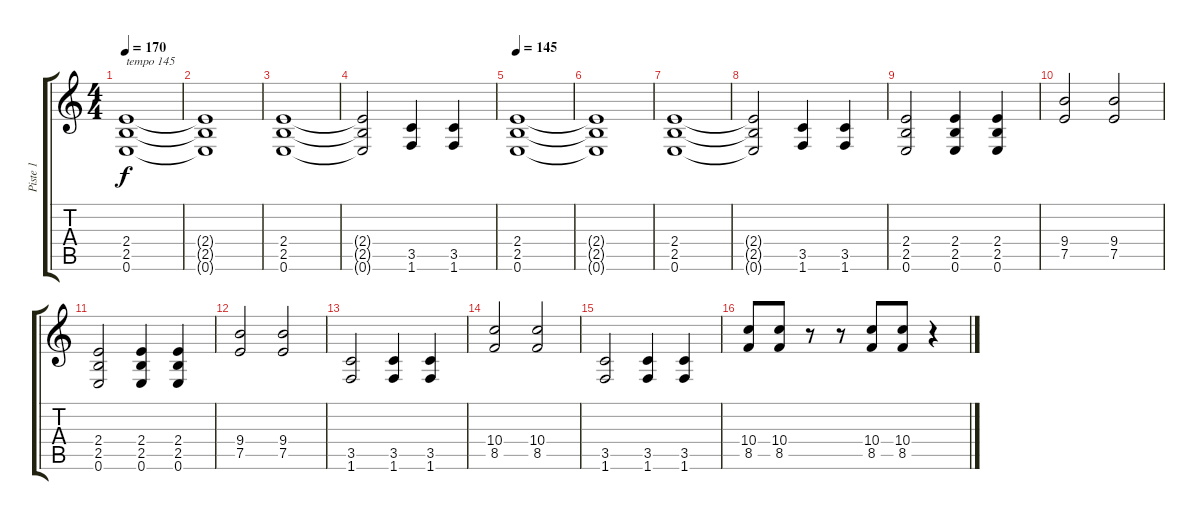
\track ("Piste 1" "Piste 1") {instrument distortionguitar}
\staff {score tabs}
\tuning (E4 B3 G3 D3 A2 E2) {hide}
\ts (4 4)
\tempo 170
\tempo 145
\tempo 170
\clef g2
\ks c
(2.4 2.5 0.6).1{txt "tempo 145" dy f instrument distortionguitar} |
(2.4{t} 2.5{t} 0.6{t}).1 |
(2.4 2.5 0.6).1 |
(2.4{t} 2.5{t} 0.6{t}).2 (3.5 1.6).4 (3.5 1.6).4 |
\tempo 145
(2.4 2.5 0.6).1 |
(2.4{t} 2.5{t} 0.6{t}).1 |
(2.4 2.5 0.6).1 |
(2.4{t} 2.5{t} 0.6{t}).2 (3.5 1.6).4 (3.5 1.6).4 |
(2.4 2.5 0.6).2 (2.4 2.5 0.6).4 (2.4 2.5 0.6).4 |
(9.4 7.5).2 (9.4 7.5).2 |
(2.4 2.5 0.6).2 (2.4 2.5 0.6).4 (2.4 2.5 0.6).4 |
(9.4 7.5).2 (9.4 7.5).2 |
(3.5 1.6).2 (3.5 1.6).4 (3.5 1.6).4 |
(10.4 8.5).2 (10.4 8.5).2 |
(3.5 1.6).2 (3.5 1.6).4 (3.5 1.6).4 |
(10.4 8.5).8 (10.4 8.5).8 r.8 r.8 (10.4 8.5).8 (10.4 8.5).8 r.4
